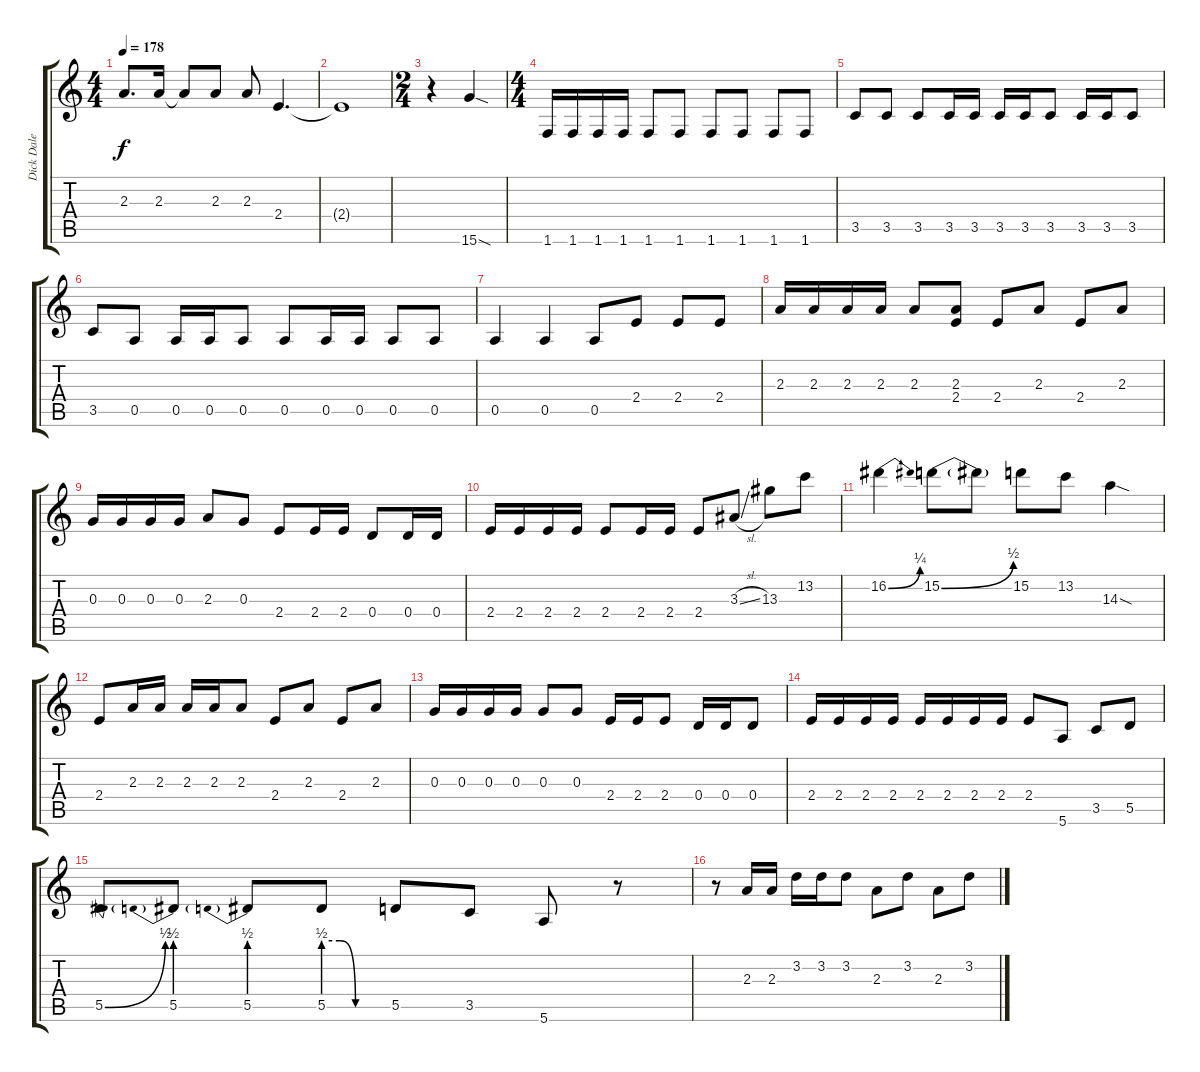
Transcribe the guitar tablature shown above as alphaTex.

\track ("Dick Dale" "Dick Dale") {instrument overdrivenguitar}
\staff {score tabs}
\tuning (E4 B3 G3 D3 A2 E2) {hide}
\ts (4 4)
\tempo 178
\clef g2
\ks c
2.3.8{d dy f} 2.3.16 2.3{t}.8 2.3.8 2.3.8 2.4.4{d} |
2.4{t}.1 |
\ts (2 4)
r.4 15.6{sod}.4 |
\ts (4 4)
1.6.16 1.6.16 1.6.16 1.6.16 1.6.8 1.6.8 1.6.8 1.6.8 1.6.8 1.6.8 |
3.5.8 3.5.8 3.5.8 3.5.16 3.5.16 3.5.16 3.5.16 3.5.8 3.5.16 3.5.16 3.5.8 |
3.5.8 0.5.8 0.5.16 0.5.16 0.5.8 0.5.8 0.5.16 0.5.16 0.5.8 0.5.8 |
0.5.4 0.5.4 0.5.8 2.4.8 2.4.8 2.4.8 |
2.3.16 2.3.16 2.3.16 2.3.16 2.3.8 (2.3 2.4).8 2.4.8 2.3.8 2.4.8 2.3.8 |
0.3.16 0.3.16 0.3.16 0.3.16 2.3.8 0.3.8 2.4.8 2.4.16 2.4.16 0.4.8 0.4.16 0.4.16 |
2.4.16 2.4.16 2.4.16 2.4.16 2.4.8 2.4.16 2.4.16 2.4.8 3.3{sl}.8 13.3.8 13.2.8 |
16.2{be (bend 0 0 60 1)}.4 15.2{be (bend 0 0 60 2)}.8 15.2{t}.8 15.2.8 13.2.8 14.3{sod}.4 |
2.4.8 2.3.16 2.3.16 2.3.16 2.3.16 2.3.8 2.4.8 2.3.8 2.4.8 2.3.8 |
0.3.16 0.3.16 0.3.16 0.3.16 0.3.8 0.3.8 2.4.16 2.4.16 2.4.8 0.4.16 0.4.16 0.4.8 |
2.4.16 2.4.16 2.4.16 2.4.16 2.4.16 2.4.16 2.4.16 2.4.16 2.4.8 5.6.8 3.5.8 5.5.8 |
5.5{be (bend 0 0 60 2)}.8 5.5{be (prebend 0 2 60 2)}.8 5.5{be (prebend 0 2 60 2)}.8 5.5{be (custom 0 2 15 2 30 0 60 0)}.8 5.5.8 3.5.8 5.6.8 r.8 |
r.8 2.3.16 2.3.16 3.2.16 3.2.16 3.2.8 2.3.8 3.2.8 2.3.8 3.2.8
